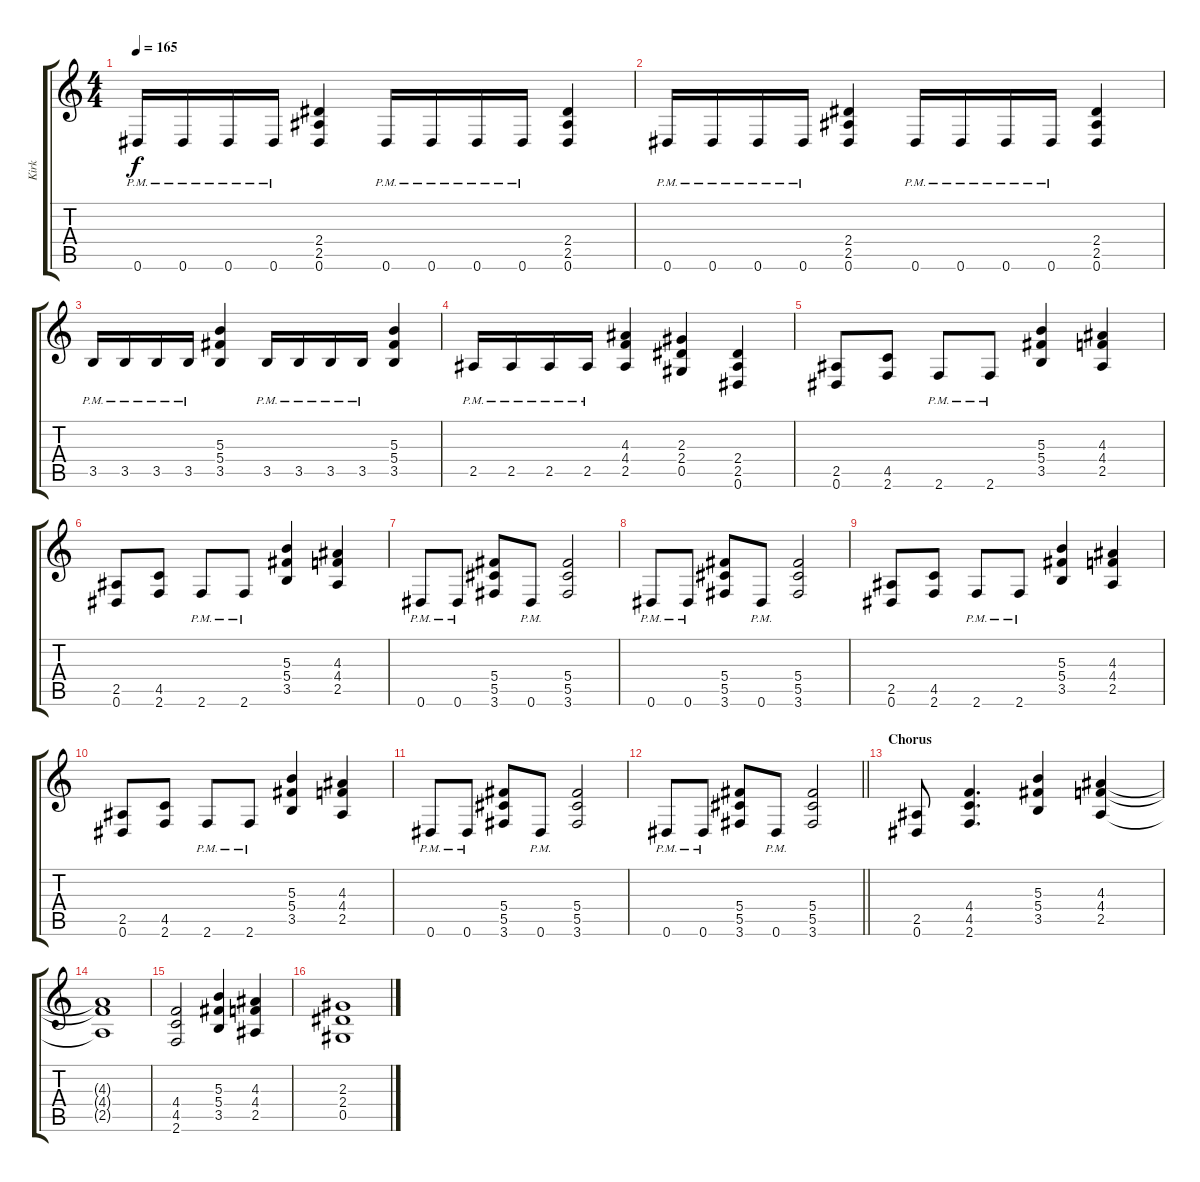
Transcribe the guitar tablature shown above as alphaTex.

\track ("Kirk" "Kirk") {instrument distortionguitar}
\staff {score tabs}
\tuning (Eb4 Bb3 Gb3 Db3 Ab2 Eb2) {hide}
\ts (4 4)
\tempo 165
\clef g2
\ks c
0.6{pm}.16{dy f} 0.6{pm}.16 0.6{pm}.16 0.6{pm}.16 (2.4 2.5 0.6).4 0.6{pm}.16 0.6{pm}.16 0.6{pm}.16 0.6{pm}.16 (2.4 2.5 0.6).4 |
0.6{pm}.16 0.6{pm}.16 0.6{pm}.16 0.6{pm}.16 (2.4 2.5 0.6).4 0.6{pm}.16 0.6{pm}.16 0.6{pm}.16 0.6{pm}.16 (2.4 2.5 0.6).4 |
3.5{pm}.16 3.5{pm}.16 3.5{pm}.16 3.5{pm}.16 (5.3 5.4 3.5).4 3.5{pm}.16 3.5{pm}.16 3.5{pm}.16 3.5{pm}.16 (5.3 5.4 3.5).4 |
2.5{pm}.16 2.5{pm}.16 2.5{pm}.16 2.5{pm}.16 (4.3 4.4 2.5).4 (2.3 2.4 0.5).4 (2.4 2.5 0.6).4 |
(2.5 0.6).8 (4.5 2.6).8 2.6{pm}.8 2.6{pm}.8 (5.3 5.4 3.5).4 (4.3 4.4 2.5).4 |
(2.5 0.6).8 (4.5 2.6).8 2.6{pm}.8 2.6{pm}.8 (5.3 5.4 3.5).4 (4.3 4.4 2.5).4 |
0.6{pm}.8 0.6{pm}.8 (5.4 5.5 3.6).8 0.6{pm}.8 (5.4 5.5 3.6).2 |
0.6{pm}.8 0.6{pm}.8 (5.4 5.5 3.6).8 0.6{pm}.8 (5.4 5.5 3.6).2 |
(2.5 0.6).8 (4.5 2.6).8 2.6{pm}.8 2.6{pm}.8 (5.3 5.4 3.5).4 (4.3 4.4 2.5).4 |
(2.5 0.6).8 (4.5 2.6).8 2.6{pm}.8 2.6{pm}.8 (5.3 5.4 3.5).4 (4.3 4.4 2.5).4 |
0.6{pm}.8 0.6{pm}.8 (5.4 5.5 3.6).8 0.6{pm}.8 (5.4 5.5 3.6).2 |
\barLineRight lightlight
0.6{pm}.8 0.6{pm}.8 (5.4 5.5 3.6).8 0.6{pm}.8 (5.4 5.5 3.6).2 |
\section ("" "Chorus")
(2.5 0.6).8 (4.4 4.5 2.6).4{d} (5.3 5.4 3.5).4 (4.3 4.4 2.5).4 |
(4.3{t} 4.4{t} 2.5{t}).1 |
(4.4 4.5 2.6).2 (5.3 5.4 3.5).4 (4.3 4.4 2.5).4 |
(2.3 2.4 0.5).1
